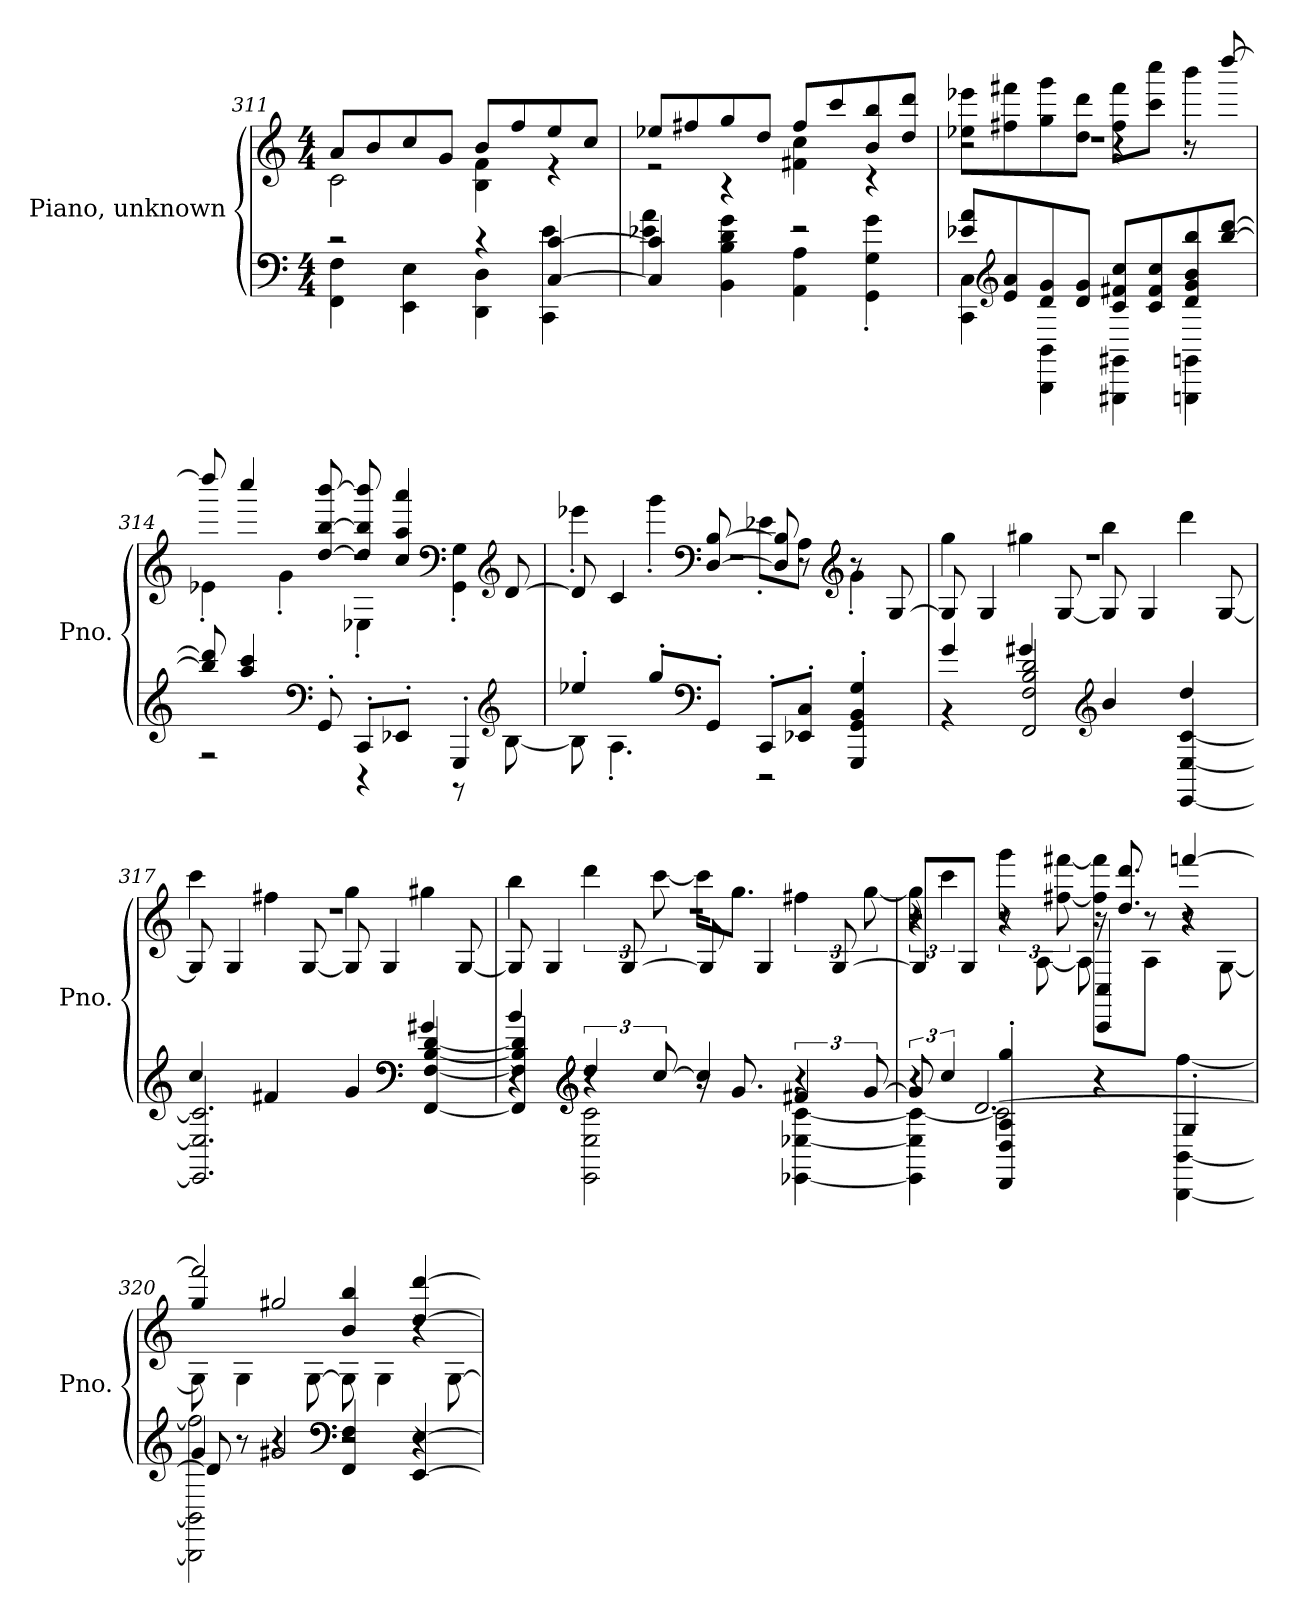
**kern	**kern
*part1	*part1
*staff2	*staff1
*I"Piano, unknown	*
*I'Pno.	*
*clefF4	*clefG2
*k[]	*k[]
*M4/4	*M4/4
=311	=311
*^	*^
2r	4FF\ 4F\	8a/L	2c\
.	.	8b/	.
.	4EE\ 4E\	8cc/	.
.	.	8g/J	.
4r	4DD\ 4D\	8b/L	4B\ 4f\
.	.	8ff/	.
[4C/ [4c/	4CC\ 4e\	8ee/	4r
.	.	8cc/J	.
=312	=312	=312	=312
4C/] 4c/]	4e-X\ 4a\	8ee-X/L	2r
.	.	8ff#X/	.
4r	4BB\ 4B\ 4d\ 4g\	8gg/	.
.	.	8dd/J	.
2r	4AA\ 4A\	8ff#/L	4f#X\ 4cc\
.	.	8ccc/	.
.	4GG\' 4G\' 4g\'	8b/ 8bb/	4r
.	.	8dd/ 8ddd/J	.
=313	=313	=313	=313
*	*	*	*^
8e-X/ 8a/L	4CC\ 4C\	1r	8ee-X\ 8eee-X\L	2r
*clefG2	*	*	*	*
8e-/ 8a/	.	.	8ff#X\ 8fff#X\	.
8d/ 8g/	4BBB\ 4BB\	.	8gg\ 8ggg\	.
8d/ 8g/J	.	.	8dd\ 8ddd\J	.
8c/ 8f#X/ 8cc/L	4GGG#X\ 4GG#X\	.	8ff#\ 8fff#\L	4r
8c/ 8f#/ 8cc/	.	.	8ccc\ 8cccc\J	.
8d/ 8g/ 8b/ 8bb/	4GGGn\ 4GGn\	.	4bbb'\	8r
[8bb/ [8ddd/J	.	.	.	[8dddd/
!!LO:LB:g=z	!!	!!
=314	=314	=314	=314	=314
8bb/] 8ddd/]	2r	1r	4e-X'\	8dddd/]
4aa/ 4ccc/	.	.	.	4cccc/
.	.	.	4g'\	.
*clefF4	*	*	*	*
8GG'/	.	.	.	[8dd/ [8bb/ [8bbb/
8CC'/L	4r	.	4E-X'\	8dd/] 8bb/] 8bbb/]
8EE-X'/J	.	.	.	4cc/ 4aa/ 4aaa/
*	*	*clefF4	*	*
4GGG'/	8r	.	4GG\' 4G\'	.
*clefG2	*	*clefG2	*	*
.	[8B\	.	.	[8d/
=315	=315	=315	=315	=315
4ee-X'/	8B\]	1r	4eee-X'\	8d/]
.	4.A'\	.	.	4c/
8gg'/L	.	.	4ggg'\	.
*clefF4	*	*clefF4	*	*
8GG'/J	.	.	.	[8D/ [8B/
8CC'/L	2r	.	8e-X'\L	8D/] 8B/]
8EE-X/' 8C/'J	.	.	8A\J	8r
*	*	*clefG2	*	*
4GGG/' 4GG/' 4BB/' 4G/'	.	.	4g'\	8r
.	.	.	.	[8G/
!!LO:LB:g=z	!!	!!
=316	=316	=316	=316	=316
4g/	4r	1r	8G/]	4gg\
.	.	.	4G/	.
4g#X/	2FF/ 2F/ 2B/ 2d/	.	.	4gg#X\
.	.	.	[8G/	.
*clefG2	*	*	*	*
4b/	.	.	8G/]	4bb\
.	.	.	4G/	.
4dd/	[4EE/ [4E/ [4c/	.	.	4ddd\
.	.	.	[8G/	.
=317	=317	=317	=317	=317
4cc/	2.EE/] 2.E/] 2.c/]	1r	8G/]	4ccc\
.	.	.	4G/	.
4f#X/	.	.	.	4ff#X\
.	.	.	[8G/	.
4g/	.	.	8G/]	4gg\
.	.	.	4G/	.
*clefF4	*	*	*	*
4g#X/	[4FF/ [4F/ [4B/ [4d/	.	.	4gg#X\
.	.	.	[8G/	.
!!LO:LB:g=z	!!	!!
=318	=318	=318	=318	=318
*	*^	*	*	*
4b/	4r	4FF/] 4F/] 4B/] 4d/]	1r	4bb\	8G/]
.	.	.	.	.	4G/
*clefG2	*	*	*	*	*
6dd/	2EE\ 2E\ 2c\	4r	.	6ddd\	.
.	.	.	.	.	[8G/
[12cc/	.	.	.	[12ccc\	.
4cc/]	.	16r	.	16ccc\KL]	8G/]
.	.	8.g/	.	8.gg\J	.
.	.	.	.	.	4G/
6f#X/	[4EE-X\ [4E-X\ [4c\	4r	.	6ff#X\	.
.	.	.	.	.	[8G/
[12g/	.	.	.	[12gg\	.
=319	=319	=319	=319	=319	=319
*	*	*	*	*	*^
12g/]	4EE-\] 4E-\] 4c\_	4r	2r	12gg\]	8G/L]	4r
6cc/	.	.	.	6ccc\	.	.
.	.	.	.	.	8G/J	.
4DD/' 4D/' 4A/' 4gg/'	2c\]	[2.d/	.	6ggg\	4r	8r
.	.	.	.	.	.	[8A\
.	.	.	.	[12ff#X\ [12fff#X\	.	.
4r	.	.	16r	8ff#\] 8fff#\]L	4CC/ 4C/	8A\]
.	.	.	8.dd/ 8.ddd/	.	.	.
.	.	.	.	8A\J	.	8r
4G'/	[4BBB\ [4BB\ [4ff\	.	4r	4r	[4fffn/	8r
.	.	.	.	.	.	[8G\
*	*	*	*	*	*v	*v
=320	=320	=320	=320	=320	=320
4g/	2BBB\] 2BB\] 2ff\]	8d/]	4gg/	2fff/]	8G\]
.	.	8r	.	.	4G\
4r	.	2g#X/	2gg#X/	.	.
.	.	.	.	.	[8G\
*clefF4	*	*	*	*	*
4FF/ 4F/	2r	.	.	4b/ 4bb/	8G\]
.	.	.	.	.	4G\
4r	.	[4EE/ [4E/	[4dd/ [4ddd/	4r	.
.	.	.	.	.	[8G\
*v	*v	*v	*	*	*
*	*v	*v	*v
=	=
*-	*-
